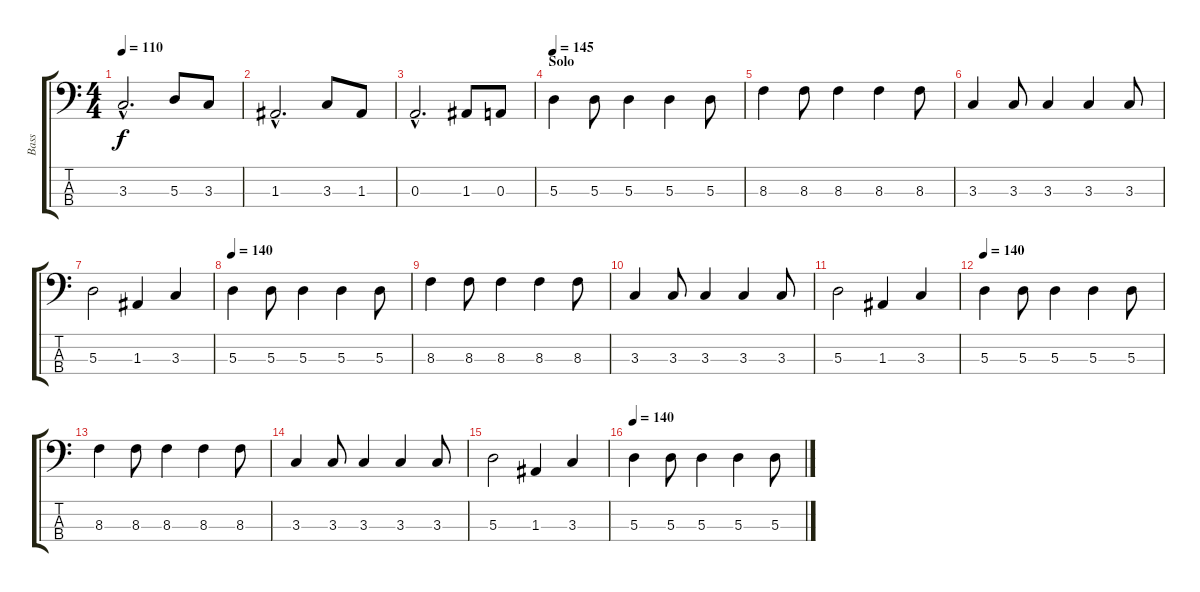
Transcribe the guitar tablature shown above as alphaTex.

\track ("Bass" "Bass") {instrument electricbassfinger}
\staff {score tabs}
\tuning (G2 D2 A1 E1) {hide}
\ts (4 4)
\tempo 110
\clef f4
\ks c
3.3{hac}.2{d dy f} 5.3.8 3.3.8 |
1.3{hac}.2{d} 3.3.8 1.3.8 |
0.3{hac}.2{d} 1.3.8 0.3.8 |
\section ("" "Solo")
\tempo 140
\tempo 145
5.3.4 5.3.8 5.3.4 5.3.4 5.3.8 |
8.3.4 8.3.8 8.3.4 8.3.4 8.3.8 |
3.3.4 3.3.8 3.3.4 3.3.4 3.3.8 |
5.3.2 1.3.4 3.3.4 |
\tempo 140
5.3.4 5.3.8 5.3.4 5.3.4 5.3.8 |
8.3.4 8.3.8 8.3.4 8.3.4 8.3.8 |
3.3.4 3.3.8 3.3.4 3.3.4 3.3.8 |
5.3.2 1.3.4 3.3.4 |
\tempo 140
5.3.4 5.3.8 5.3.4 5.3.4 5.3.8 |
8.3.4 8.3.8 8.3.4 8.3.4 8.3.8 |
3.3.4 3.3.8 3.3.4 3.3.4 3.3.8 |
5.3.2 1.3.4 3.3.4 |
\tempo 140
5.3.4 5.3.8 5.3.4 5.3.4 5.3.8
